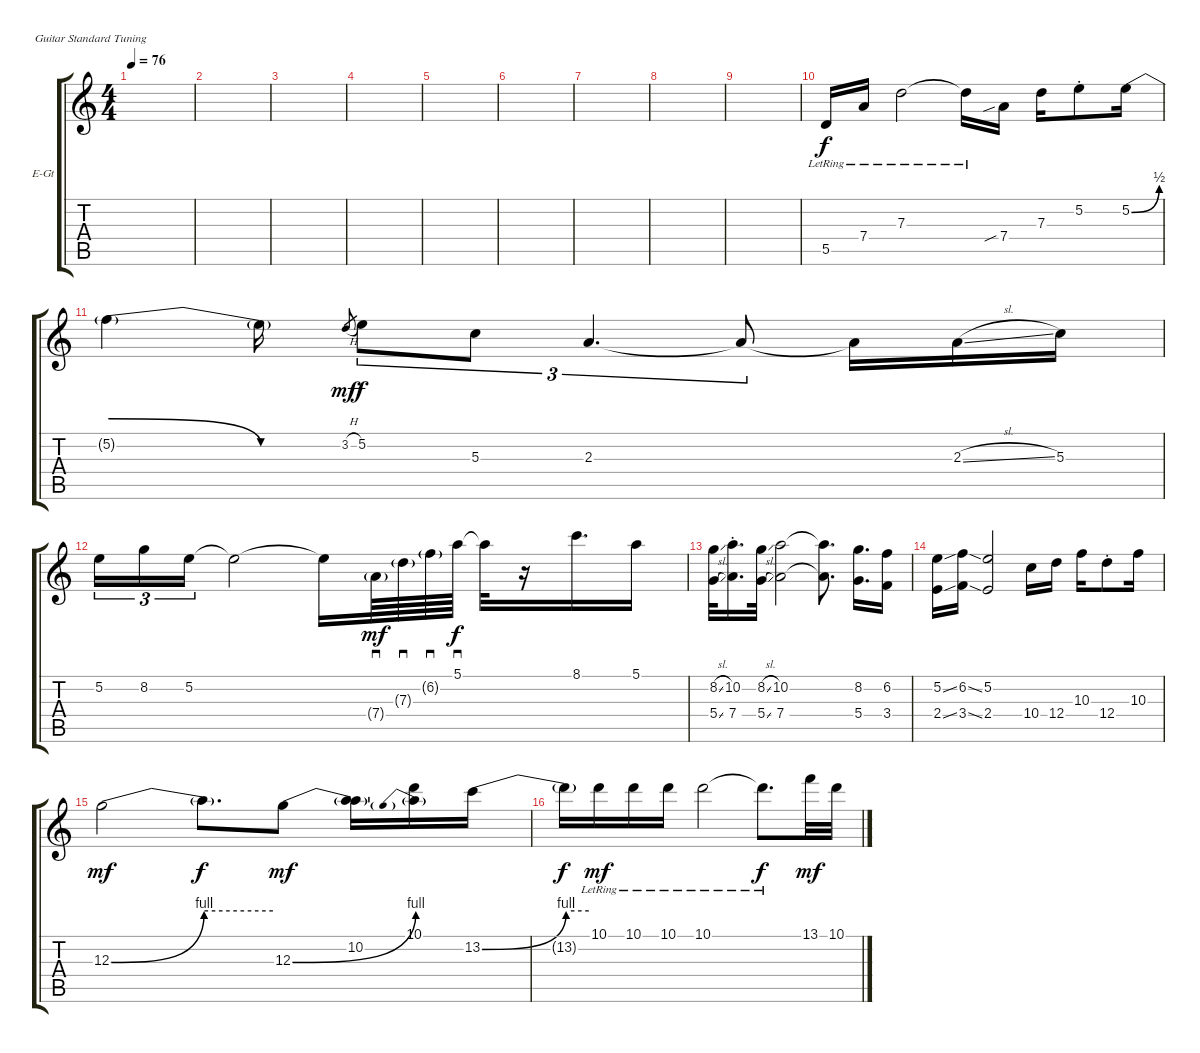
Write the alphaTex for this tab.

\bracketExtendMode groupsimilarinstruments
\firstSystemTrackNameOrientation horizontal
\otherSystemsTrackNameOrientation horizontal
\track ("Solo" "E-Gt") {instrument electricguitarclean}
\staff {score tabs}
\tuning (E4 B3 G3 D3 A2 E2)
\ts (4 4)
\tempo 76
\clef g2
\scale
0.333333
\ks c
|
\scale
0.333333 |
\scale
0.333333 |
\scale
0.333333 |
\scale
0.333333 |
\scale
0.333333 |
\scale
0.333333 |
\scale
0.333333 |
\scale
0.333333 |
\scale
0.333333 5.5{lr}.16 7.4{lr}.16 7.3{lr}.2 7.3{lr t}.16 7.4{sib}.16 7.3.16 5.2{st}.8 5.2{be (bend 0 0 60 2)}.16 |
\scale
0.333333 5.2{be (release 0 2 60 0) t}.4 5.2{be (hold 0 0 60 0) t}.16 3.2{h}.8{gr dy mf} 5.2.8{tu (3 2) dy f} 5.3.8{tu (3 2)} 2.3.4{d tu (3 2)} 2.3{t}.8{tu (3 2)} 2.3{t}.16 2.3{sl}.16 5.3.16 |
\scale
0.333333 5.2.16{tu (3 2)} 8.2.16{tu (3 2)} 5.2.16{tu (3 2)} 5.2{t}.2 5.2{t}.16 7.4{g}.64{sd dy mf} 7.3{g}.64{sd} 6.2{g}.64{sd} 5.1.64{sd dy f} 5.1{t}.32 r.16 8.1.16{d} 5.1.16 |
\scale
0.333333 (8.2{sl} 5.4{sl}).32 (10.2{st} 7.4{st}).16{d} (8.2{sl} 5.4{sl}).32 (10.2 7.4).2 (10.2{t} 7.4{t}).8{d} (8.2 5.4).16{d} (6.2 3.4).16 |
\scale
0.333333 (5.2{ss} 2.4{ss}).16 (6.2{ss} 3.4{ss}).16 (5.2 2.4).2 10.4.16 12.4.16 10.3.16 12.4{st}.8 10.3.16 |
\scale
0.333333 12.3{be (bend 0 0 60 4)}.2{dy mf} 12.3{be (hold 0 4 60 4) t}.8{d dy f} 12.3{be (bend 0 0 60 4)}.8{dy mf} (10.2 12.3{t}).16 (10.1 12.3{be (prebend 0 4 60 4) t}).16 13.2{be (bend 0 0 60 4)}.16 |
\scale
0.333333 13.2{be (hold 0 4 60 4) t}.16{dy f} 10.1{lr}.16{dy mf} 10.1{lr}.16 10.1{lr}.16 10.1{lr}.2 10.1{lr t}.8{d dy f} 13.1.32{dy mf} 10.1.32
